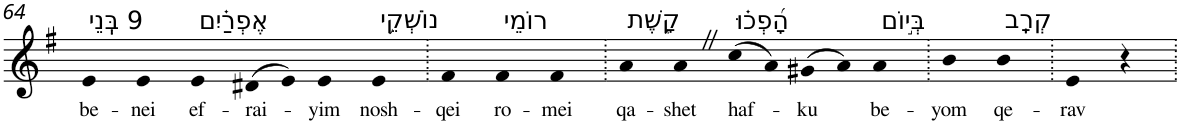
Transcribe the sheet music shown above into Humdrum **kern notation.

**kern	**text
*part1	*part1
*staff1	*staff1
*I"Piano	*
*I'Pno	*
!!LO:PB:g=z
*clefG2	*
*k[f#]	*
*G:	*
=64	=64
!LO:TX:a:t=9 בְּֽנֵי	!
!	!LO:LY:b
4e	be-
!	!LO:LY:b
4e	-nei
!LO:TX:a:t=אֶפְרַ֗יִם	!
!	!LO:LY:b
4e	ef-
!	!LO:LY:b
(>8d#X	-rai-
8e)	.
!	!LO:LY:b
4e	-yim
!LO:TX:a:t=נוֹשְׁקֵ֥י	!
!	!LO:LY:b
4e	nosh-
=65.	=65.
!	!LO:LY:b
4f#	-qei
!LO:TX:a:t=רוֹמֵי	!
!	!LO:LY:b
4f#	ro-
!	!LO:LY:b
4f#	-mei
=66.	=66.
!LO:TX:a:t=קָ֑שֶׁת	!
!	!LO:LY:b
4a	qa-
!	!LO:LY:b
4aZ	-shet
!LO:TX:a:t=הָ֝פְכ֗וּ	!
!	!LO:LY:b
(>8cc	haf-
8a)	.
!	!LO:LY:b
(>8g#X	-ku
8a)	.
!LO:TX:a:t=בְּי֣וֹם	!
!	!LO:LY:b
4a	be-
=67.	=67.
!	!LO:LY:b
4b	-yom
!LO:TX:a:t=קְרָֽב	!
!	!LO:LY:b
4b	qe-
=68.	=68.
!	!LO:LY:b
4e	-rav
4r	.
=.	=.
*-	*-
